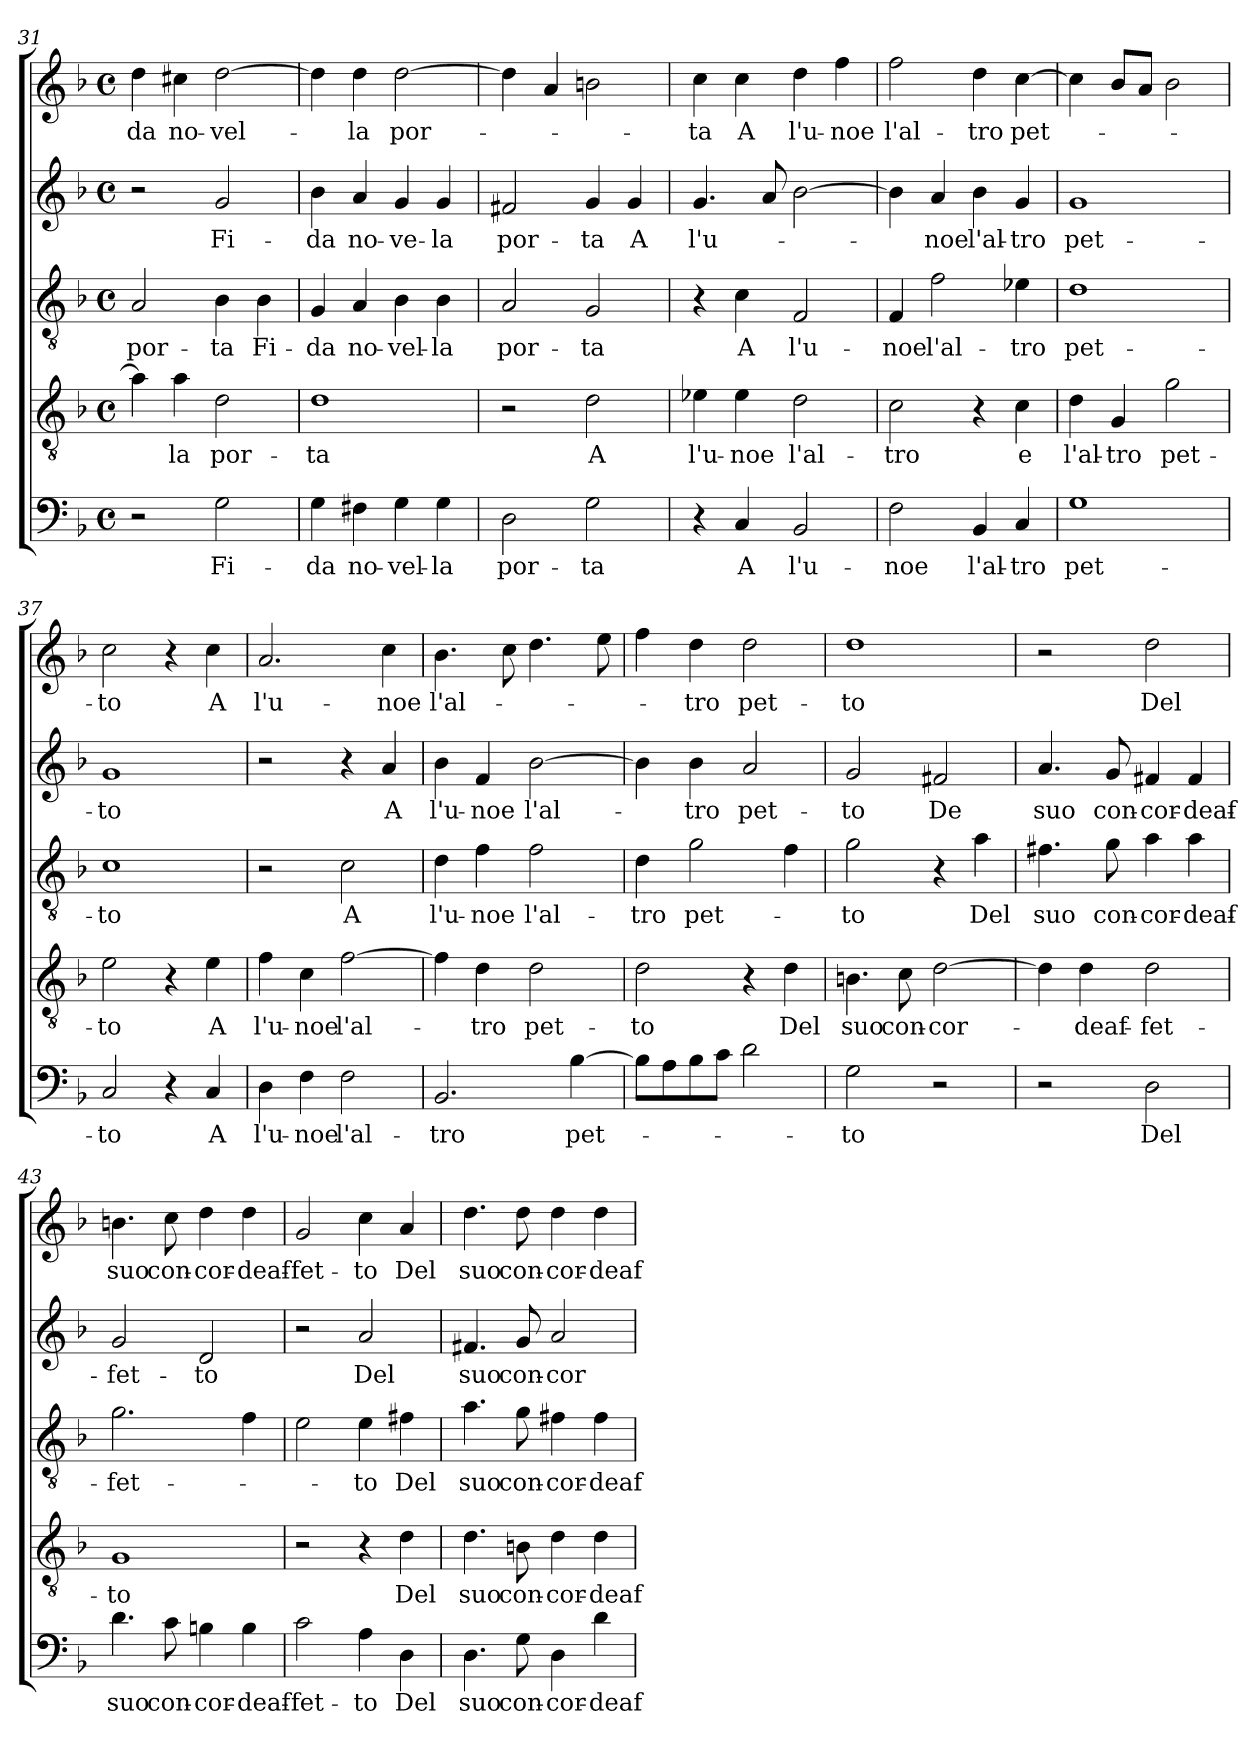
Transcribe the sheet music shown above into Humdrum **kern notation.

**kern	**text	**kern	**text	**kern	**text	**kern	**text	**kern	**text
*part5	*part5	*part4	*part4	*part3	*part3	*part2	*part2	*part1	*part1
*staff5	*staff5	*staff4	*staff4	*staff3	*staff3	*staff2	*staff2	*staff1	*staff1
*clefF4	*	*clefGv2	*	*clefGv2	*	*clefG2	*	*clefG2	*
*k[b-]	*	*k[b-]	*	*k[b-]	*	*k[b-]	*	*k[b-]	*
*F:	*	*F:	*	*F:	*	*F:	*	*F:	*
*M4/4	*	*M4/4	*	*M4/4	*	*M4/4	*	*M4/4	*
*met(c)	*	*met(c)	*	*met(c)	*	*met(c)	*	*met(c)	*
=31	=31	=31	=31	=31	=31	=31	=31	=31	=31
2r	.	4a\]	.	2A/	por-	2r	.	4dd\	-da
.	.	4a\	-la	.	.	.	.	4cc#X\	no-
2G\	Fi-	2d\	por-	4B-\	-ta	2g/	Fi-	[2dd\	-vel-
.	.	.	.	4B-\	Fi-	.	.	.	.
=32	=32	=32	=32	=32	=32	=32	=32	=32	=32
4G\	-da	1d	-ta	4G/	-da	4b-\	-da	4dd\]	.
4F#X\	no-	.	.	4A/	no-	4a/	no-	4dd\	-la
4G\	-vel-	.	.	4B-\	-vel-	4g/	-ve-	[2dd\	por-
4G\	-la	.	.	4B-\	-la	4g/	-la	.	.
=33	=33	=33	=33	=33	=33	=33	=33	=33	=33
2D\	por-	2r	.	2A/	por-	2f#X/	por-	4dd\]	.
.	.	.	.	.	.	.	.	4a/	.
2G\	-ta	2d\	A	2G/	-ta	4g/	-ta	2bn\	.
.	.	.	.	.	.	4g/	A	.	.
=34	=34	=34	=34	=34	=34	=34	=34	=34	=34
4r	.	4e-X\	l'u-	4r	.	4.g/	l'u-	4cc\	-ta
4C/	A	4e-\	-noe	4c\	A	.	.	4cc\	A
.	.	.	.	.	.	8a/	.	.	.
2BB-/	l'u-	2d\	l'al-	2F/	l'u-	[2b-\	.	4dd\	l'u-
.	.	.	.	.	.	.	.	4ff\	-noe
=35	=35	=35	=35	=35	=35	=35	=35	=35	=35
2F\	-noe	2c\	-tro	4F/	-noe	4b-\]	.	2ff\	l'al-
.	.	.	.	2f\	l'al-	4a/	-noe	.	.
4BB-/	l'al-	4r	.	.	.	4b-\	l'al-	4dd\	-tro
4C/	-tro	4c\	e	4e-X\	-tro	4g/	-tro	[4cc\	pet-
!!LO:PB:g=z
=36	=36	=36	=36	=36	=36	=36	=36	=36	=36
1G	pet-	4d\	l'al-	1d	pet-	1g	pet-	4cc\]	.
.	.	4G/	-tro	.	.	.	.	8b-/L	.
.	.	.	.	.	.	.	.	8a/J	.
.	.	2g\	pet-	.	.	.	.	2b-\	.
=37	=37	=37	=37	=37	=37	=37	=37	=37	=37
2C/	-to	2e\	-to	1c	-to	1g	-to	2cc\	-to
4r	.	4r	.	.	.	.	.	4r	.
4C/	A	4e\	A	.	.	.	.	4cc\	A
=38	=38	=38	=38	=38	=38	=38	=38	=38	=38
4D\	l'u-	4f\	l'u-	2r	.	2r	.	2.a/	l'u-
4F\	-noe	4c\	-noe	.	.	.	.	.	.
2F\	l'al-	[2f\	l'al-	2c\	A	4r	.	.	.
.	.	.	.	.	.	4a/	A	4cc\	-noe
=39	=39	=39	=39	=39	=39	=39	=39	=39	=39
2.BB-/	-tro	4f\]	.	4d\	l'u-	4b-\	l'u-	4.b-\	l'al-
.	.	4d\	-tro	4f\	-noe	4f/	-noe	.	.
.	.	.	.	.	.	.	.	8cc\	.
.	.	2d\	pet-	2f\	l'al-	[2b-\	l'al-	4.dd\	.
[4B-\	pet-	.	.	.	.	.	.	.	.
.	.	.	.	.	.	.	.	8ee\	.
=40	=40	=40	=40	=40	=40	=40	=40	=40	=40
8B-\L]	.	2d\	-to	4d\	-tro	4b-\]	.	4ff\	.
8A\	.	.	.	.	.	.	.	.	.
8B-\	.	.	.	2g\	pet-	4b-\	-tro	4dd\	-tro
8c\J	.	.	.	.	.	.	.	.	.
2d\	.	4r	.	.	.	2a/	pet-	2dd\	pet-
.	.	4d\	Del	4f\	.	.	.	.	.
=41	=41	=41	=41	=41	=41	=41	=41	=41	=41
2G\	-to	4.Bn\	suo	2g\	-to	2g/	-to	1dd	-to
.	.	8c\	con-	.	.	.	.	.	.
2r	.	[2d\	-cor-	4r	.	2f#X/	De	.	.
.	.	.	.	4a\	Del	.	.	.	.
!!LO:LB:g=z
=42	=42	=42	=42	=42	=42	=42	=42	=42	=42
2r	.	4d\]	.	4.f#X\	suo	4.a/	suo	2r	.
.	.	4d\	-deaf-	.	.	.	.	.	.
.	.	.	.	8g\	con-	8g/	con-	.	.
2D\	Del	2d\	-fet-	4a\	-cor-	4f#X/	-cor-	2dd\	Del
.	.	.	.	4a\	-deaf-	4f#/	-deaf-	.	.
=43	=43	=43	=43	=43	=43	=43	=43	=43	=43
4.d\	suo	1G	-to	2.g\	-fet-	2g/	-fet-	4.bn\	suo
8c\	con-	.	.	.	.	.	.	8cc\	con-
4Bn\	-cor-	.	.	.	.	2d/	-to	4dd\	-cor-
4B\	-deaf-	.	.	4f\	.	.	.	4dd\	-deaf-
=44	=44	=44	=44	=44	=44	=44	=44	=44	=44
2c\	-fet-	2r	.	2e\	.	2r	.	2g/	-fet-
4A\	-to	4r	.	4e\	-to	2a/	Del	4cc\	-to
4D\	Del	4d\	Del	4f#X\	Del	.	.	4a/	Del
=45	=45	=45	=45	=45	=45	=45	=45	=45	=45
4.D\	suo	4.d\	suo	4.a\	suo	4.f#X/	suo	4.dd\	suo
8G\	con-	8Bn\	con-	8g\	con-	8g/	con-	8dd\	con-
4D\	-cor-	4d\	-cor-	4f#X\	-cor-	2a/	-cor-	4dd\	-cor-
4d\	-deaf-	4d\	-deaf-	4f#\	-deaf-	.	.	4dd\	-deaf-
=	=	=	=	=	=	=	=	=	=
*-	*-	*-	*-	*-	*-	*-	*-	*-	*-
